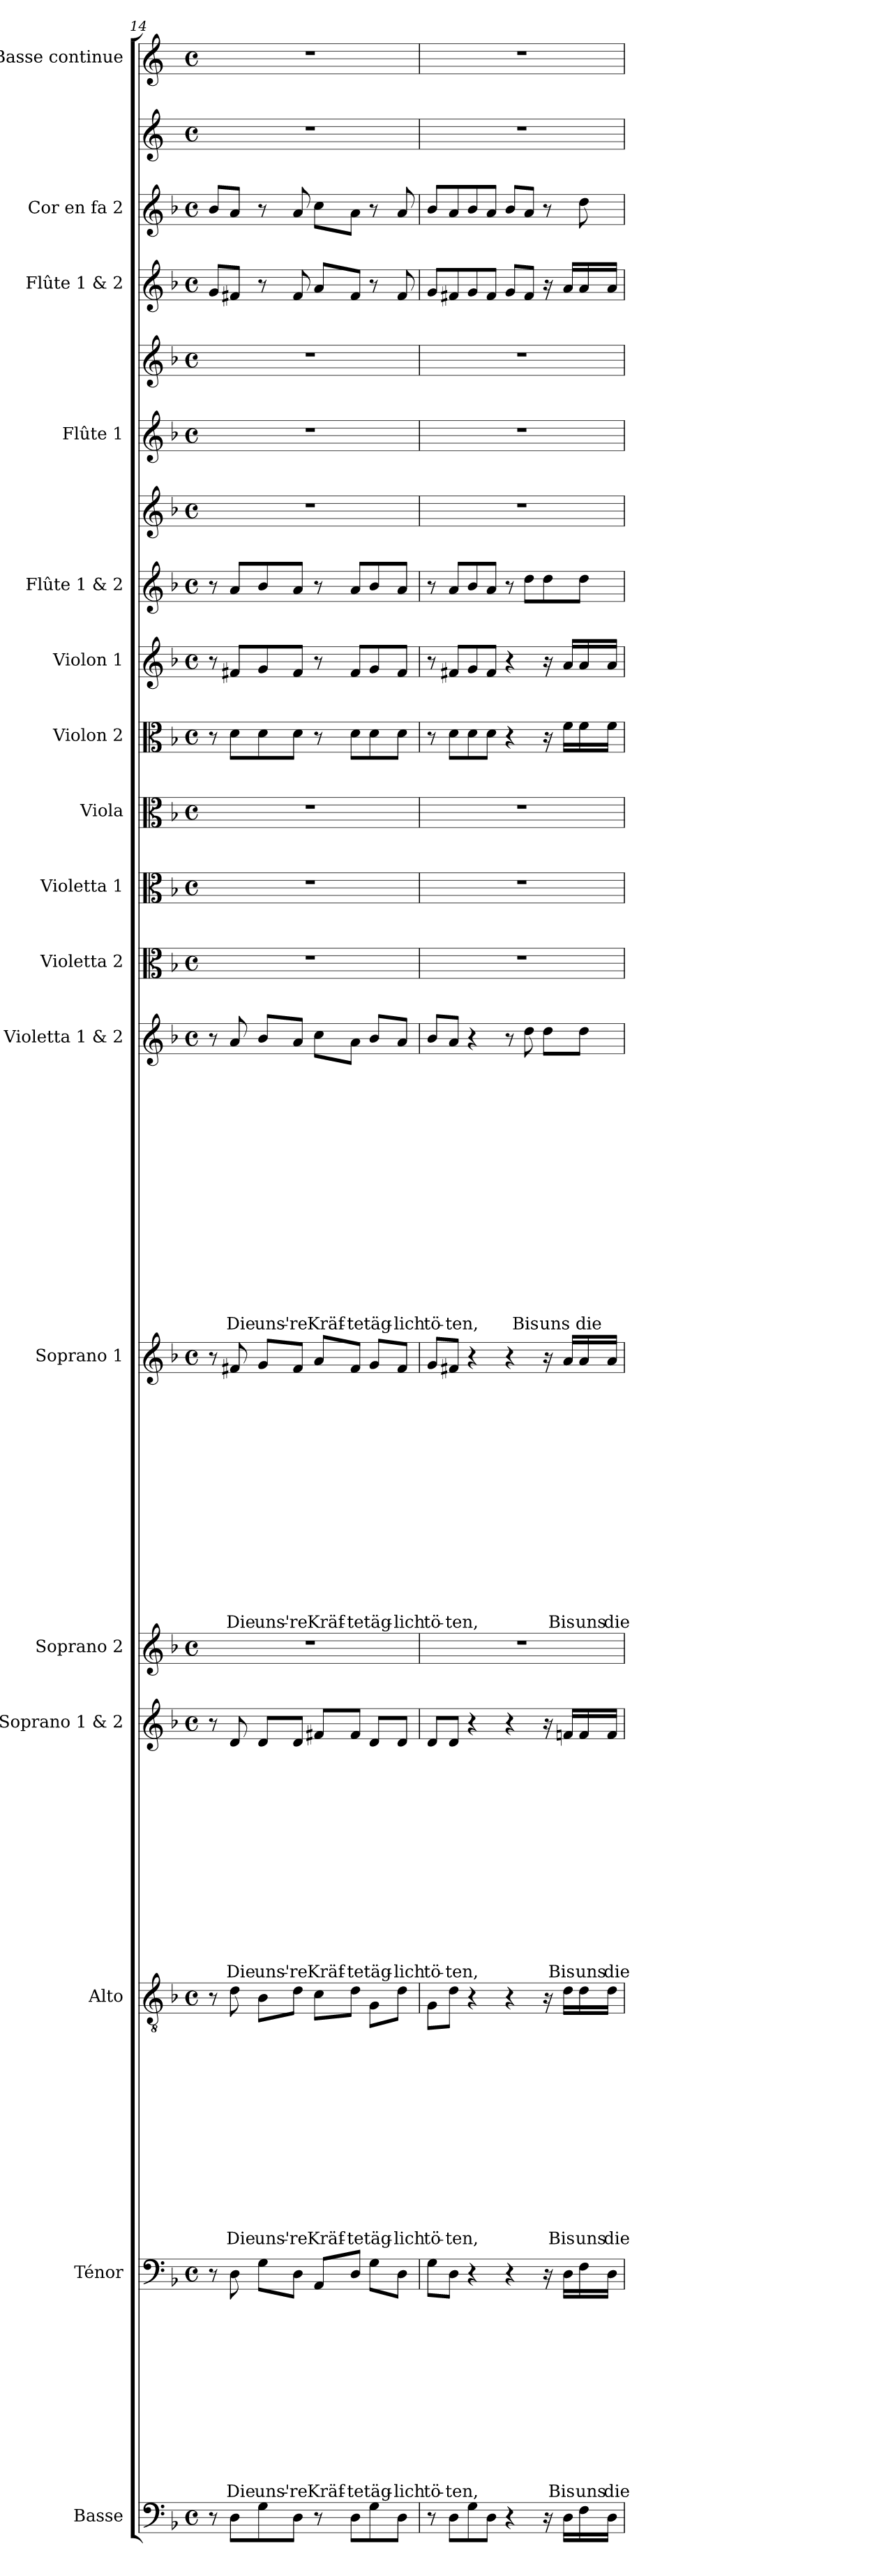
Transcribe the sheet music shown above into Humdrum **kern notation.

**kern	**kern	**text	**text	**text	**text	**text	**text	**text	**text	**text	**text	**text	**text	**kern	**text	**text	**text	**text	**text	**text	**text	**text	**text	**text	**text	**text	**text	**kern	**text	**text	**text	**text	**text	**text	**text	**text	**text	**text	**text	**text	**text	**text	**kern	**kern	**text	**text	**text	**text	**text	**text	**text	**text	**text	**text	**text	**text	**text	**text	**text	**kern	**text	**text	**text	**text	**text	**text	**text	**text	**text	**text	**text	**text	**text	**text	**text	**text	**kern	**kern	**kern	**kern	**kern	**kern	**kern	**kern	**kern	**kern	**kern	**kern	**kern
*part17	*part16	*part16	*part16	*part16	*part16	*part16	*part16	*part16	*part16	*part16	*part16	*part16	*part16	*part15	*part15	*part15	*part15	*part15	*part15	*part15	*part15	*part15	*part15	*part15	*part15	*part15	*part15	*part14	*part14	*part14	*part14	*part14	*part14	*part14	*part14	*part14	*part14	*part14	*part14	*part14	*part14	*part14	*part13	*part12	*part12	*part12	*part12	*part12	*part12	*part12	*part12	*part12	*part12	*part12	*part12	*part12	*part12	*part12	*part12	*part11	*part11	*part11	*part11	*part11	*part11	*part11	*part11	*part11	*part11	*part11	*part11	*part11	*part11	*part11	*part11	*part11	*part10	*part9	*part8	*part7	*part6	*part5	*part5	*part4	*part4	*part3	*part2	*part2	*part1
*staff20	*staff19	*staff19	*staff19	*staff19	*staff19	*staff19	*staff19	*staff19	*staff19	*staff19	*staff19	*staff19	*staff19	*staff18	*staff18	*staff18	*staff18	*staff18	*staff18	*staff18	*staff18	*staff18	*staff18	*staff18	*staff18	*staff18	*staff18	*staff17	*staff17	*staff17	*staff17	*staff17	*staff17	*staff17	*staff17	*staff17	*staff17	*staff17	*staff17	*staff17	*staff17	*staff17	*staff16	*staff15	*staff15	*staff15	*staff15	*staff15	*staff15	*staff15	*staff15	*staff15	*staff15	*staff15	*staff15	*staff15	*staff15	*staff15	*staff15	*staff14	*staff14	*staff14	*staff14	*staff14	*staff14	*staff14	*staff14	*staff14	*staff14	*staff14	*staff14	*staff14	*staff14	*staff14	*staff14	*staff14	*staff13	*staff12	*staff11	*staff10	*staff9	*staff8	*staff7	*staff6	*staff5	*staff4	*staff3	*staff2	*staff1
*I"Basse	*I"Ténor	*	*	*	*	*	*	*	*	*	*	*	*	*I"Alto	*	*	*	*	*	*	*	*	*	*	*	*	*	*I"Soprano 1 & 2	*	*	*	*	*	*	*	*	*	*	*	*	*	*	*I"Soprano 2	*I"Soprano 1	*	*	*	*	*	*	*	*	*	*	*	*	*	*	*	*I"Violetta 1 & 2	*	*	*	*	*	*	*	*	*	*	*	*	*	*	*	*	*I"Violetta 2	*I"Violetta 1	*I"Viola	*I"Violon 2	*I"Violon 1	*I"Flûte 1 & 2	*	*I"Flûte 1	*	*I"Flûte 1 & 2	*I"Cor en fa 2	*	*I"Basse continue
*I'Bas	*I'T	*	*	*	*	*	*	*	*	*	*	*	*	*I'A	*	*	*	*	*	*	*	*	*	*	*	*	*	*I'Pno	*	*	*	*	*	*	*	*	*	*	*	*	*	*	*I'S 2	*I'S 1	*	*	*	*	*	*	*	*	*	*	*	*	*	*	*	*	*	*	*	*	*	*	*	*	*	*	*	*	*	*	*	*	*I'Vta 2	*I'Vta 1	*I'Vla	*I'Vln 2	*I'Vln 1	*I'Vln 1	*	*I'Fl 1	*	*	*I'Cor 2	*	*I'BC
*clefF4	*clefF4	*	*	*	*	*	*	*	*	*	*	*	*	*clefGv2	*	*	*	*	*	*	*	*	*	*	*	*	*	*clefG2	*	*	*	*	*	*	*	*	*	*	*	*	*	*	*clefG2	*clefG2	*	*	*	*	*	*	*	*	*	*	*	*	*	*	*	*clefG2	*	*	*	*	*	*	*	*	*	*	*	*	*	*	*	*	*clefC3	*clefC3	*clefC3	*clefC3	*clefG2	*clefG2	*clefG2	*clefG2	*clefG2	*clefG2	*clefG2	*clefG2	*clefG2
*ITrd7c12	*	*	*	*	*	*	*	*	*	*	*	*	*	*	*	*	*	*	*	*	*	*	*	*	*	*	*	*	*	*	*	*	*	*	*	*	*	*	*	*	*	*	*	*	*	*	*	*	*	*	*	*	*	*	*	*	*	*	*	*	*	*	*	*	*	*	*	*	*	*	*	*	*	*	*	*	*	*	*	*	*	*	*	*	*	*	*	*ITrd4c7	*ITrd4c7
*k[b-]	*k[b-]	*	*	*	*	*	*	*	*	*	*	*	*	*k[b-]	*	*	*	*	*	*	*	*	*	*	*	*	*	*k[b-]	*	*	*	*	*	*	*	*	*	*	*	*	*	*	*k[b-]	*k[b-]	*	*	*	*	*	*	*	*	*	*	*	*	*	*	*	*k[b-]	*	*	*	*	*	*	*	*	*	*	*	*	*	*	*	*	*k[b-]	*k[b-]	*k[b-]	*k[b-]	*k[b-]	*k[b-]	*k[b-]	*k[b-]	*k[b-]	*k[b-]	*k[b-]	*k[b-]	*k[b-]
*F:	*F:	*	*	*	*	*	*	*	*	*	*	*	*	*F:	*	*	*	*	*	*	*	*	*	*	*	*	*	*F:	*	*	*	*	*	*	*	*	*	*	*	*	*	*	*F:	*F:	*	*	*	*	*	*	*	*	*	*	*	*	*	*	*	*F:	*	*	*	*	*	*	*	*	*	*	*	*	*	*	*	*	*F:	*F:	*F:	*F:	*F:	*F:	*F:	*F:	*F:	*F:	*F:	*F:	*F:
*M4/4	*M4/4	*	*	*	*	*	*	*	*	*	*	*	*	*M4/4	*	*	*	*	*	*	*	*	*	*	*	*	*	*M4/4	*	*	*	*	*	*	*	*	*	*	*	*	*	*	*M4/4	*M4/4	*	*	*	*	*	*	*	*	*	*	*	*	*	*	*	*M4/4	*	*	*	*	*	*	*	*	*	*	*	*	*	*	*	*	*M4/4	*M4/4	*M4/4	*M4/4	*M4/4	*M4/4	*M4/4	*M4/4	*M4/4	*M4/4	*M4/4	*M4/4	*M4/4
*met(c)	*met(c)	*	*	*	*	*	*	*	*	*	*	*	*	*met(c)	*	*	*	*	*	*	*	*	*	*	*	*	*	*met(c)	*	*	*	*	*	*	*	*	*	*	*	*	*	*	*met(c)	*met(c)	*	*	*	*	*	*	*	*	*	*	*	*	*	*	*	*met(c)	*	*	*	*	*	*	*	*	*	*	*	*	*	*	*	*	*met(c)	*met(c)	*met(c)	*met(c)	*met(c)	*met(c)	*met(c)	*met(c)	*met(c)	*met(c)	*met(c)	*met(c)	*met(c)
=14	=14	=14	=14	=14	=14	=14	=14	=14	=14	=14	=14	=14	=14	=14	=14	=14	=14	=14	=14	=14	=14	=14	=14	=14	=14	=14	=14	=14	=14	=14	=14	=14	=14	=14	=14	=14	=14	=14	=14	=14	=14	=14	=14	=14	=14	=14	=14	=14	=14	=14	=14	=14	=14	=14	=14	=14	=14	=14	=14	=14	=14	=14	=14	=14	=14	=14	=14	=14	=14	=14	=14	=14	=14	=14	=14	=14	=14	=14	=14	=14	=14	=14	=14	=14	=14	=14	=14	=14	=14
8r	8r	.	.	.	.	.	.	.	.	.	.	.	.	8r	.	.	.	.	.	.	.	.	.	.	.	.	.	8r	.	.	.	.	.	.	.	.	.	.	.	.	.	.	1r	8r	.	.	.	.	.	.	.	.	.	.	.	.	.	.	.	8r	.	.	.	.	.	.	.	.	.	.	.	.	.	.	.	.	1r	1r	1r	8r	8r	8r	1r	1r	1r	8g/L	8b-/L	1r	1r
8DD\L	8D\	.	.	.	.	.	.	.	.	.	.	.	Die	8d\	.	.	.	.	.	.	.	.	.	.	.	.	Die	8d/	.	.	.	.	.	.	.	.	.	.	.	.	.	Die	.	8f#X/	.	.	.	.	.	.	.	.	.	.	.	.	.	.	Die	8a/	.	.	.	.	.	.	.	.	.	.	.	.	.	.	.	Die	.	.	.	8d\L	8f#X/L	8a/L	.	.	.	8f#X/J	8a/J	.	.
8GG\	8G\L	.	.	.	.	.	.	.	.	.	.	.	uns'-	8B-\L	.	.	.	.	.	.	.	.	.	.	.	.	uns'-	8d/L	.	.	.	.	.	.	.	.	.	.	.	.	.	uns'-	.	8g/L	.	.	.	.	.	.	.	.	.	.	.	.	.	.	uns'-	8b-/L	.	.	.	.	.	.	.	.	.	.	.	.	.	.	.	uns'-	.	.	.	8d\	8g/	8b-/	.	.	.	8r	8r	.	.
8DD\J	8D\J	.	.	.	.	.	.	.	.	.	.	.	-re	8d\J	.	.	.	.	.	.	.	.	.	.	.	.	-re	8d/J	.	.	.	.	.	.	.	.	.	.	.	.	.	-re	.	8f#/J	.	.	.	.	.	.	.	.	.	.	.	.	.	.	-re	8a/J	.	.	.	.	.	.	.	.	.	.	.	.	.	.	.	-re	.	.	.	8d\J	8f#/J	8a/J	.	.	.	8f#/	8a/	.	.
8r	8AA/L	.	.	.	.	.	.	.	.	.	.	.	Kräf-	8c\L	.	.	.	.	.	.	.	.	.	.	.	.	Kräf-	8f#X/L	.	.	.	.	.	.	.	.	.	.	.	.	.	Kräf-	.	8a/L	.	.	.	.	.	.	.	.	.	.	.	.	.	.	Kräf-	8cc\L	.	.	.	.	.	.	.	.	.	.	.	.	.	.	.	Kräf-	.	.	.	8r	8r	8r	.	.	.	8a/L	8cc\L	.	.
8DD\L	8D/J	.	.	.	.	.	.	.	.	.	.	.	-te	8d\J	.	.	.	.	.	.	.	.	.	.	.	.	-te	8f#/J	.	.	.	.	.	.	.	.	.	.	.	.	.	-te	.	8f#/J	.	.	.	.	.	.	.	.	.	.	.	.	.	.	-te	8a\J	.	.	.	.	.	.	.	.	.	.	.	.	.	.	.	-te	.	.	.	8d\L	8f#/L	8a/L	.	.	.	8f#/J	8a\J	.	.
8GG\	8G\L	.	.	.	.	.	.	.	.	.	.	.	täg-	8G\L	.	.	.	.	.	.	.	.	.	.	.	.	täg-	8d/L	.	.	.	.	.	.	.	.	.	.	.	.	.	täg-	.	8g/L	.	.	.	.	.	.	.	.	.	.	.	.	.	.	täg-	8b-/L	.	.	.	.	.	.	.	.	.	.	.	.	.	.	.	täg-	.	.	.	8d\	8g/	8b-/	.	.	.	8r	8r	.	.
8DD\J	8D\J	.	.	.	.	.	.	.	.	.	.	.	-lich	8d\J	.	.	.	.	.	.	.	.	.	.	.	.	-lich	8d/J	.	.	.	.	.	.	.	.	.	.	.	.	.	-lich	.	8f#/J	.	.	.	.	.	.	.	.	.	.	.	.	.	.	-lich	8a/J	.	.	.	.	.	.	.	.	.	.	.	.	.	.	.	-lich	.	.	.	8d\J	8f#/J	8a/J	.	.	.	8f#/	8a/	.	.
=15	=15	=15	=15	=15	=15	=15	=15	=15	=15	=15	=15	=15	=15	=15	=15	=15	=15	=15	=15	=15	=15	=15	=15	=15	=15	=15	=15	=15	=15	=15	=15	=15	=15	=15	=15	=15	=15	=15	=15	=15	=15	=15	=15	=15	=15	=15	=15	=15	=15	=15	=15	=15	=15	=15	=15	=15	=15	=15	=15	=15	=15	=15	=15	=15	=15	=15	=15	=15	=15	=15	=15	=15	=15	=15	=15	=15	=15	=15	=15	=15	=15	=15	=15	=15	=15	=15	=15	=15	=15
8r	8G\L	.	.	.	.	.	.	.	.	.	.	.	tö-	8G\L	.	.	.	.	.	.	.	.	.	.	.	.	tö-	8d/L	.	.	.	.	.	.	.	.	.	.	.	.	.	tö-	1r	8g/L	.	.	.	.	.	.	.	.	.	.	.	.	.	.	tö-	8b-/L	.	.	.	.	.	.	.	.	.	.	.	.	.	.	.	tö-	1r	1r	1r	8r	8r	8r	1r	1r	1r	8g/L	8b-/L	1r	1r
8DD\L	8D\J	.	.	.	.	.	.	.	.	.	.	.	-ten,	8d\J	.	.	.	.	.	.	.	.	.	.	.	.	-ten,	8d/J	.	.	.	.	.	.	.	.	.	.	.	.	.	-ten,	.	8f#X/J	.	.	.	.	.	.	.	.	.	.	.	.	.	.	-ten,	8a/J	.	.	.	.	.	.	.	.	.	.	.	.	.	.	.	-ten,	.	.	.	8d\L	8f#X/L	8a/L	.	.	.	8f#X/	8a/	.	.
8GG\	4r	.	.	.	.	.	.	.	.	.	.	.	.	4r	.	.	.	.	.	.	.	.	.	.	.	.	.	4r	.	.	.	.	.	.	.	.	.	.	.	.	.	.	.	4r	.	.	.	.	.	.	.	.	.	.	.	.	.	.	.	4r	.	.	.	.	.	.	.	.	.	.	.	.	.	.	.	.	.	.	.	8d\	8g/	8b-/	.	.	.	8g/	8b-/	.	.
8DD\J	.	.	.	.	.	.	.	.	.	.	.	.	.	.	.	.	.	.	.	.	.	.	.	.	.	.	.	.	.	.	.	.	.	.	.	.	.	.	.	.	.	.	.	.	.	.	.	.	.	.	.	.	.	.	.	.	.	.	.	.	.	.	.	.	.	.	.	.	.	.	.	.	.	.	.	.	.	.	.	8d\J	8f#/J	8a/J	.	.	.	8f#/J	8a/J	.	.
4r	4r	.	.	.	.	.	.	.	.	.	.	.	.	4r	.	.	.	.	.	.	.	.	.	.	.	.	.	4r	.	.	.	.	.	.	.	.	.	.	.	.	.	.	.	4r	.	.	.	.	.	.	.	.	.	.	.	.	.	.	.	8r	.	.	.	.	.	.	.	.	.	.	.	.	.	.	.	.	.	.	.	4r	4r	8r	.	.	.	8g/L	8b-/L	.	.
.	.	.	.	.	.	.	.	.	.	.	.	.	.	.	.	.	.	.	.	.	.	.	.	.	.	.	.	.	.	.	.	.	.	.	.	.	.	.	.	.	.	.	.	.	.	.	.	.	.	.	.	.	.	.	.	.	.	.	.	8dd\	.	.	.	.	.	.	.	.	.	.	.	.	.	.	.	Bis	.	.	.	.	.	8dd\L	.	.	.	8f#/J	8a/J	.	.
16r	16r	.	.	.	.	.	.	.	.	.	.	.	.	16r	.	.	.	.	.	.	.	.	.	.	.	.	.	16r	.	.	.	.	.	.	.	.	.	.	.	.	.	.	.	16r	.	.	.	.	.	.	.	.	.	.	.	.	.	.	.	8dd\L	.	.	.	.	.	.	.	.	.	.	.	.	.	.	.	uns	.	.	.	16r	16r	8dd\	.	.	.	16r	8r	.	.
16DD\LL	16D\LL	.	.	.	.	.	.	.	.	.	.	.	Bis	16d\LL	.	.	.	.	.	.	.	.	.	.	.	.	Bis	16fni/LL	.	.	.	.	.	.	.	.	.	.	.	.	.	Bis	.	16a/LL	.	.	.	.	.	.	.	.	.	.	.	.	.	.	Bis	.	.	.	.	.	.	.	.	.	.	.	.	.	.	.	.	.	.	.	.	16f\LL	16a/LL	.	.	.	.	16a/LL	.	.	.
16FF\	16F\	.	.	.	.	.	.	.	.	.	.	.	uns	16d\	.	.	.	.	.	.	.	.	.	.	.	.	uns	16f/	.	.	.	.	.	.	.	.	.	.	.	.	.	uns	.	16a/	.	.	.	.	.	.	.	.	.	.	.	.	.	.	uns	8dd\J	.	.	.	.	.	.	.	.	.	.	.	.	.	.	.	die	.	.	.	16f\	16a/	8dd\J	.	.	.	16a/	8dd\	.	.
16DD\JJ	16D\JJ	.	.	.	.	.	.	.	.	.	.	.	die	16d\JJ	.	.	.	.	.	.	.	.	.	.	.	.	die	16f/JJ	.	.	.	.	.	.	.	.	.	.	.	.	.	die	.	16a/JJ	.	.	.	.	.	.	.	.	.	.	.	.	.	.	die	.	.	.	.	.	.	.	.	.	.	.	.	.	.	.	.	.	.	.	.	16f\JJ	16a/JJ	.	.	.	.	16a/JJ	.	.	.
=	=	=	=	=	=	=	=	=	=	=	=	=	=	=	=	=	=	=	=	=	=	=	=	=	=	=	=	=	=	=	=	=	=	=	=	=	=	=	=	=	=	=	=	=	=	=	=	=	=	=	=	=	=	=	=	=	=	=	=	=	=	=	=	=	=	=	=	=	=	=	=	=	=	=	=	=	=	=	=	=	=	=	=	=	=	=	=	=	=
*-	*-	*-	*-	*-	*-	*-	*-	*-	*-	*-	*-	*-	*-	*-	*-	*-	*-	*-	*-	*-	*-	*-	*-	*-	*-	*-	*-	*-	*-	*-	*-	*-	*-	*-	*-	*-	*-	*-	*-	*-	*-	*-	*-	*-	*-	*-	*-	*-	*-	*-	*-	*-	*-	*-	*-	*-	*-	*-	*-	*-	*-	*-	*-	*-	*-	*-	*-	*-	*-	*-	*-	*-	*-	*-	*-	*-	*-	*-	*-	*-	*-	*-	*-	*-	*-	*-	*-	*-	*-
